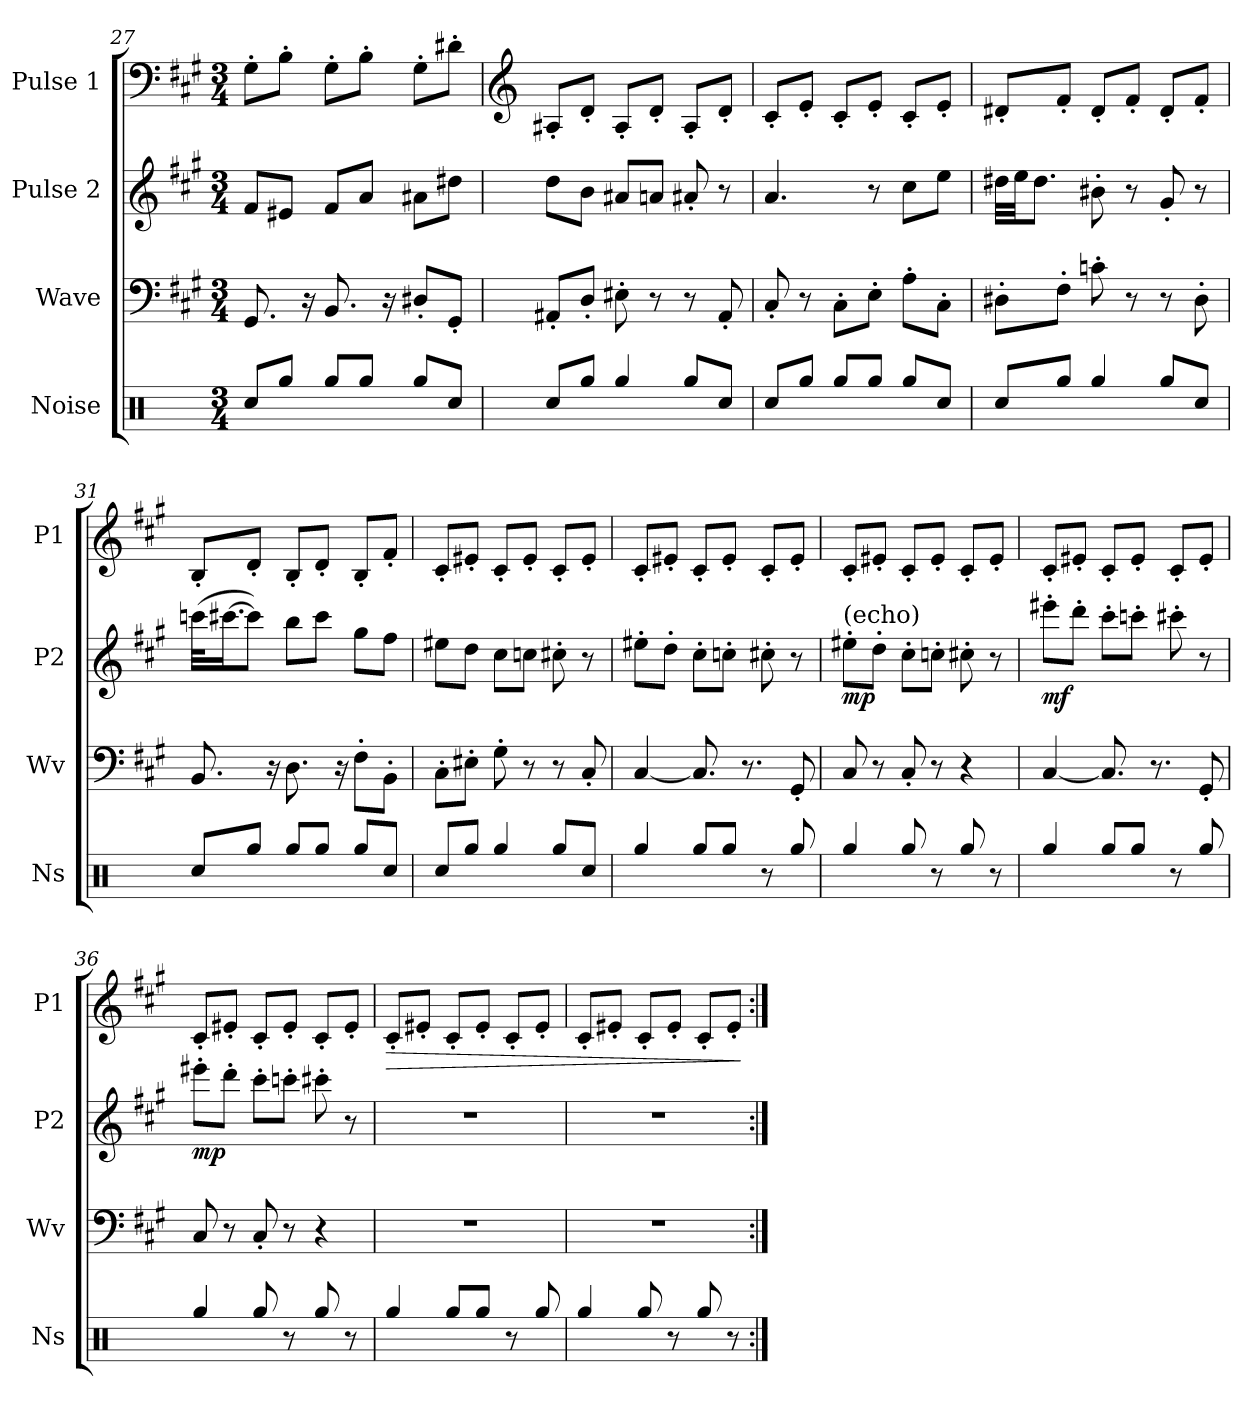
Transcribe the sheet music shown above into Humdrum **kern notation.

**kern	**kern	**kern	**dynam	**kern	**dynam
*part4	*part3	*part2	*part2	*part1	*part1
*staff4	*staff3	*staff2	*staff2	*staff1	*staff1
*I"Noise	*I"Wave	*I"Pulse 2	*	*I"Pulse 1	*
*I'Ns	*I'Wv	*I'P2	*	*I'P1	*
!!LO:LB:g=z
*clefX	*clefF4	*clefG2	*	*clefF4	*
*k[]	*k[f#c#g#]	*k[f#c#g#]	*	*k[f#c#g#]	*
*M3/4	*M3/4	*M3/4	*	*M3/4	*
=27	=27	=27	=27	=27	=27
8Rcc/L	8.GG#/	8f#/L	.	8G#'\L	.
8Rgg/J	.	8e#X/J	.	8B'\J	.
.	16r	.	.	.	.
8Rgg/L	8.BB/	8f#/L	.	8G#'\L	.
8Rgg/J	.	8a/J	.	8B'\J	.
.	16r	.	.	.	.
8Rgg/L	8D#X'/L	8a#X\L	.	8G#'\L	.
8Rcc/J	8GG#'/J	8dd#X\J	.	8d#X'\J	.
=28	=28	=28	=28	=28	=28
*	*	*	*	*clefG2	*
8Rcc/L	8AA#X'/L	8dd\L	.	8A#X'/L	.
8Rgg/J	8D'/J	8b\J	.	8d'/J	.
4Rgg/	8E#X'\	8a#X/L	.	8A#'/L	.
.	8r	8an/J	.	8d'/J	.
8Rgg/L	8r	8a#X'/	.	8A#'/L	.
8Rcc/J	8AA#'/	8r	.	8d'/J	.
=29	=29	=29	=29	=29	=29
8Rcc/L	8C#'/	4.a/	.	8c#'/L	.
8Rgg/J	8r	.	.	8e'/J	.
8Rgg/L	8C#'\L	.	.	8c#'/L	.
8Rgg/J	8E'\J	8r	.	8e'/J	.
8Rgg/L	8A'\L	8cc#\L	.	8c#'/L	.
8Rcc/J	8C#'\J	8ee\J	.	8e'/J	.
=30	=30	=30	=30	=30	=30
8Rcc/L	8D#X'\L	32dd#X\LLL	.	8d#X'/L	.
.	.	32ee\JJ	.	.	.
.	.	8.dd#\J	.	.	.
8Rgg/J	8F#'\J	.	.	8f#'/J	.
4Rgg/	8cn'\	8b#X'\	.	8d#'/L	.
.	8r	8r	.	8f#'/J	.
8Rgg/L	8r	8g#'/	.	8d#'/L	.
8Rcc/J	8D#'\	8r	.	8f#'/J	.
=31	=31	=31	=31	=31	=31
8Rcc/L	8.BB/	(32cccn\KLL	.	8B'/L	.
.	.	[16.ccc#X\J	.	.	.
8Rgg/J	.	8ccc#\J])	.	8d'/J	.
.	16r	.	.	.	.
8Rgg/L	8.D\	8bb\L	.	8B'/L	.
8Rgg/J	.	8ccc#\J	.	8d'/J	.
.	16r	.	.	.	.
8Rgg/L	8F#'\L	8gg#\L	.	8B'/L	.
8Rcc/J	8BB'\J	8ff#\J	.	8f#'/J	.
=32	=32	=32	=32	=32	=32
8Rcc/L	8C#'\L	8ee#X\L	.	8c#'/L	.
8Rgg/J	8E#X'\J	8dd\J	.	8e#X'/J	.
4Rgg/	8G#'\	8cc#\L	.	8c#'/L	.
.	8r	8ccn\J	.	8e#'/J	.
8Rgg/L	8r	8cc#X'\	.	8c#'/L	.
8Rcc/J	8C#'/	8r	.	8e#'/J	.
!!LO:LB:g=z
=33	=33	=33	=33	=33	=33
4Rgg/	[4C#/	8ee#X'\L	.	8c#'/L	.
.	.	8dd'\J	.	8e#X'/J	.
8Rgg/L	8.C#/]	8cc#'\L	.	8c#'/L	.
8Rgg/J	.	8ccn'\J	.	8e#'/J	.
.	8.r	.	.	.	.
8r	.	8cc#X'\	.	8c#'/L	.
8Rgg/	8GG#'/	8r	.	8e#'/J	.
=34	=34	=34	=34	=34	=34
!	!	!LO:TX:a:t=(echo)	!	!	!
!	!	!	!LO:DY:b	!	!
4Rgg/	8C#/	8ee#X'\L	mp	8c#'/L	.
.	8r	8dd'\J	.	8e#X'/J	.
8Rgg/	8C#'/	8cc#'\L	.	8c#'/L	.
8r	8r	8ccn'\J	.	8e#'/J	.
8Rgg/	4r	8cc#X'\	.	8c#'/L	.
8r	.	8r	.	8e#'/J	.
=35	=35	=35	=35	=35	=35
!	!	!	!LO:DY:b	!	!
4Rgg/	[4C#/	8eee#X'\L	mf	8c#'/L	.
.	.	8ddd'\J	.	8e#X'/J	.
8Rgg/L	8.C#/]	8ccc#'\L	.	8c#'/L	.
8Rgg/J	.	8cccn'\J	.	8e#'/J	.
.	8.r	.	.	.	.
8r	.	8ccc#X'\	.	8c#'/L	.
8Rgg/	8GG#'/	8r	.	8e#'/J	.
=36	=36	=36	=36	=36	=36
!	!	!	!LO:DY:b	!	!
4Rgg/	8C#/	8eee#X'\L	mp	8c#'/L	.
.	8r	8ddd'\J	.	8e#X'/J	.
8Rgg/	8C#'/	8ccc#'\L	.	8c#'/L	.
8r	8r	8cccn'\J	.	8e#'/J	.
8Rgg/	4r	8ccc#X'\	.	8c#'/L	.
8r	.	8r	.	8e#'/J	.
=37	=37	=37	=37	=37	=37
!	!	!	!	!	!LO:HP:b
4Rgg/	2.r	2.r	.	8c#'/L	>
.	.	.	.	8e#X'/J	.
8Rgg/L	.	.	.	8c#'/L	.
8Rgg/J	.	.	.	8e#'/J	.
8r	.	.	.	8c#'/L	.
8Rgg/	.	.	.	8e#'/J	.
=38	=38	=38	=38	=38	=38
4Rgg/	2.r	2.r	.	8c#'/L	.
.	.	.	.	8e#X'/J	.
8Rgg/	.	.	.	8c#'/L	.
8r	.	.	.	8e#'/J	.
8Rgg/	.	.	.	8c#'/L	.
8r	.	.	.	8e#'/J	.
.	.	.	.	.	]
=:|!	=:|!	=:|!	=:|!	=:|!	=:|!
*-	*-	*-	*-	*-	*-
